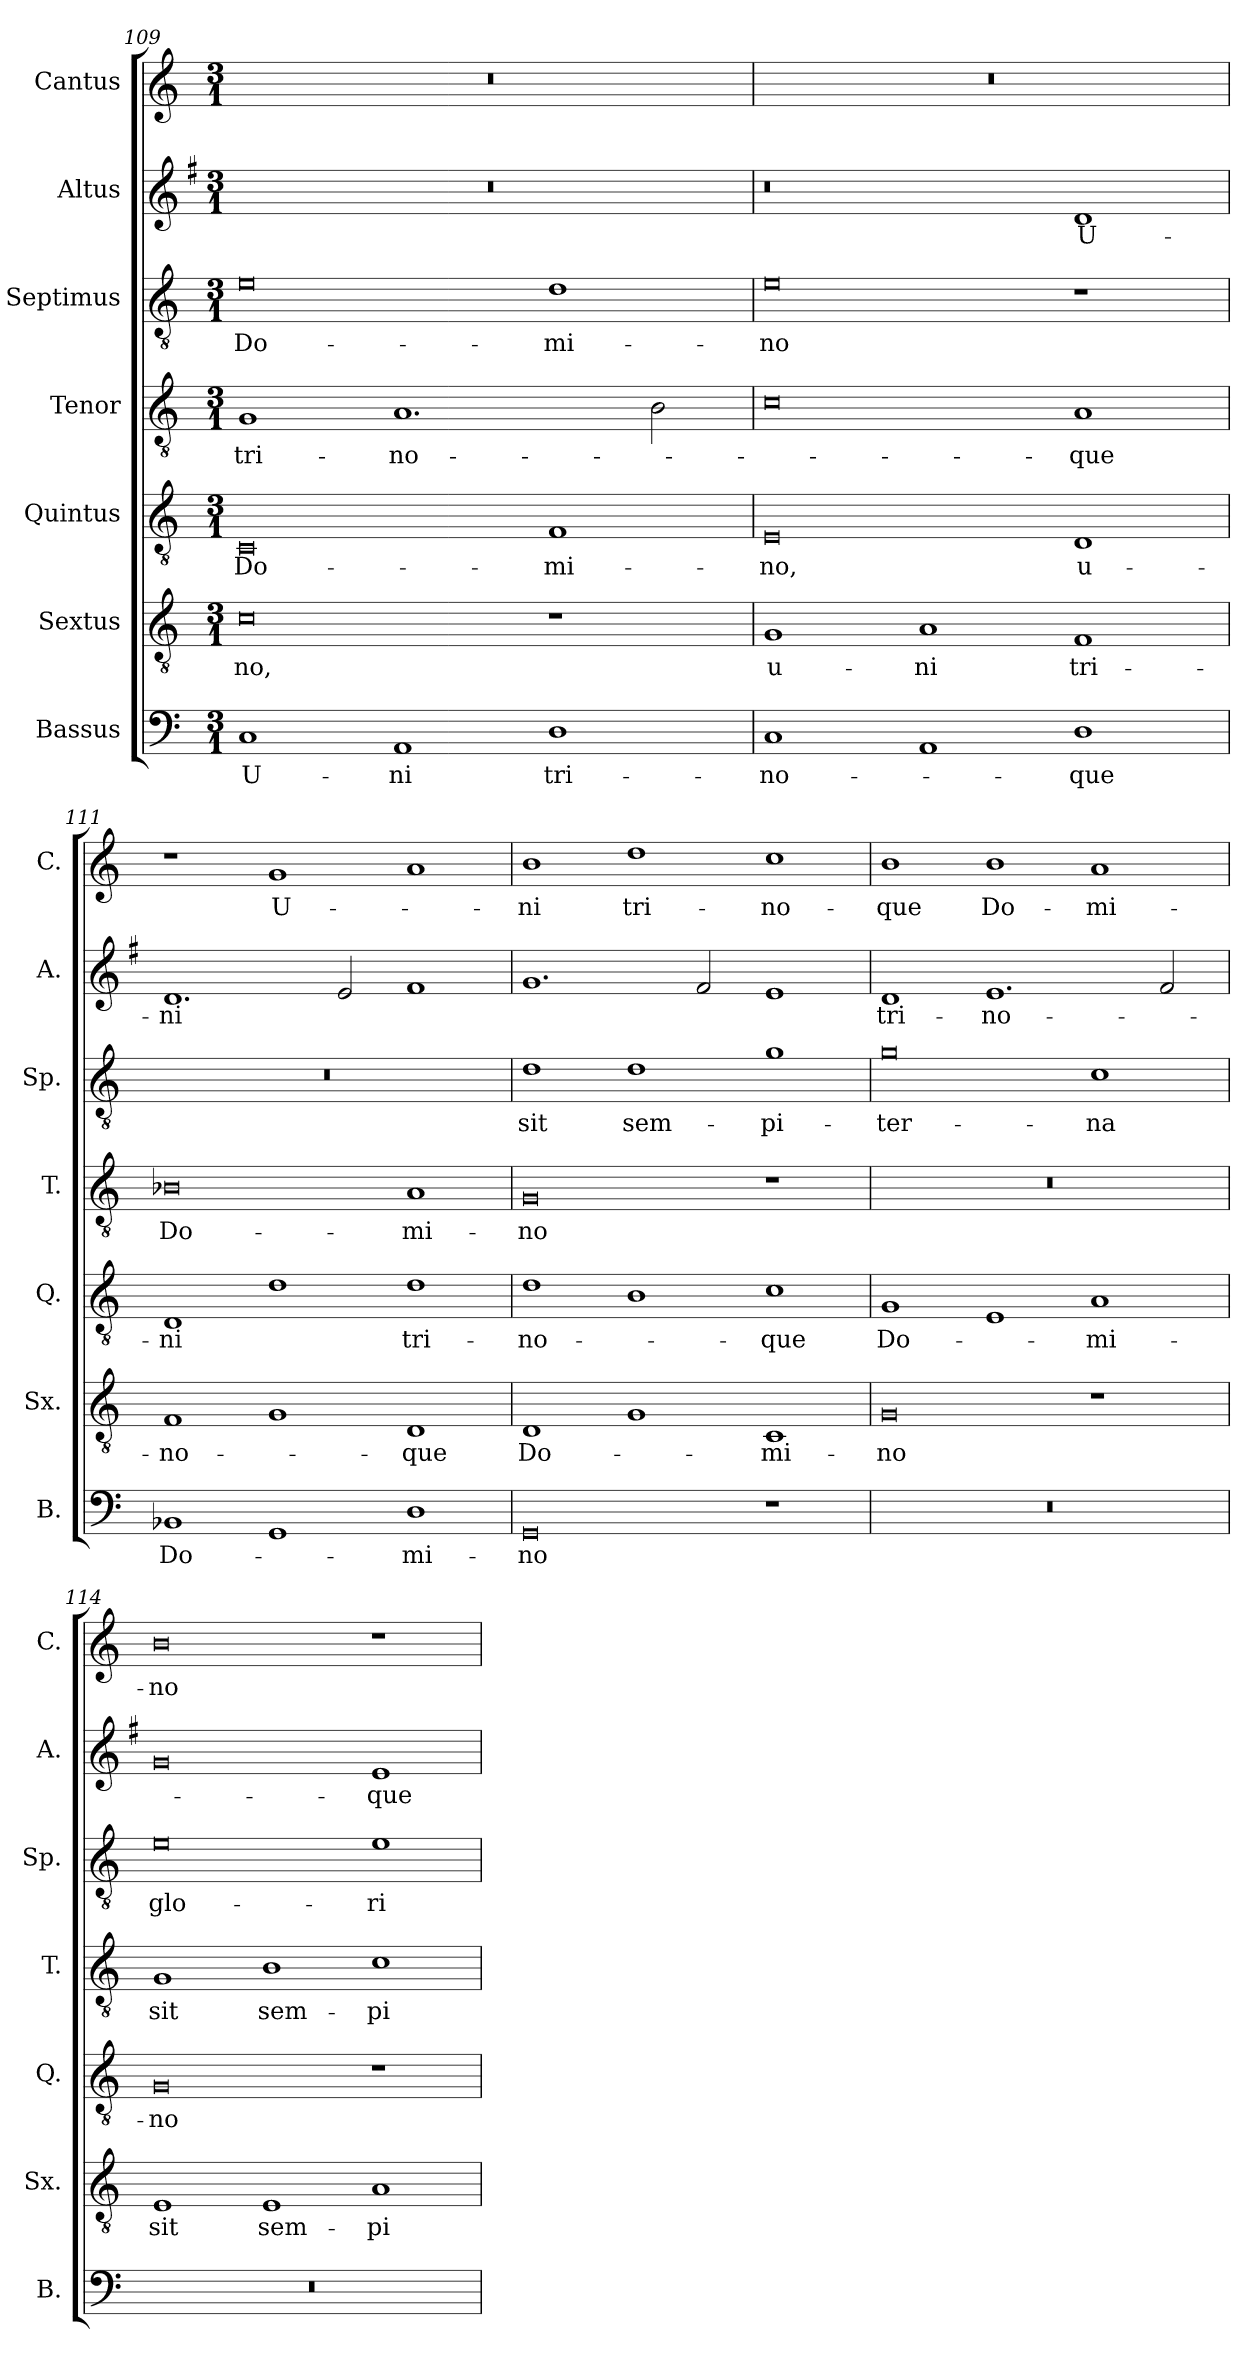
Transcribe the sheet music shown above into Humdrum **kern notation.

**kern	**text	**kern	**text	**kern	**text	**kern	**text	**kern	**text	**kern	**text	**kern	**text
*part7	*part7	*part6	*part6	*part5	*part5	*part4	*part4	*part3	*part3	*part2	*part2	*part1	*part1
*staff7	*staff7	*staff6	*staff6	*staff5	*staff5	*staff4	*staff4	*staff3	*staff3	*staff2	*staff2	*staff1	*staff1
*I"Bassus	*	*I"Sextus	*	*I"Quintus	*	*I"Tenor	*	*I"Septimus	*	*I"Altus	*	*I"Cantus	*
*I'B.	*	*I'Sx.	*	*I'Q.	*	*I'T.	*	*I'Sp.	*	*I'A.	*	*I'C.	*
*clefF4	*	*clefGv2	*	*clefGv2	*	*clefGv2	*	*clefGv2	*	*clefG2	*	*clefG2	*
*k[]	*	*k[]	*	*k[]	*	*k[]	*	*k[]	*	*k[f#]	*	*k[]	*
*M3/1	*	*M3/1	*	*M3/1	*	*M3/1	*	*M3/1	*	*M3/1	*	*M3/1	*
=109	=109	=109	=109	=109	=109	=109	=109	=109	=109	=109	=109	=109	=109
!	!LO:LY:b	!	!LO:LY:b	!	!LO:LY:b	!	!LO:LY:b	!	!LO:LY:b	!	!	!	!
1C	U-	0c	-no,	0C	Do-	1G	tri-	0e	Do-	0.r	.	0.r	.
!	!LO:LY:b	!	!	!	!	!	!LO:LY:b	!	!	!	!	!	!
1AA	-ni	.	.	.	.	1.A	-no-	.	.	.	.	.	.
!	!LO:LY:b	!	!	!	!LO:LY:b	!	!	!	!LO:LY:b	!	!	!	!
1D	tri-	1r	.	1F	-mi-	.	.	1d	-mi-	.	.	.	.
.	.	.	.	.	.	2B\	.	.	.	.	.	.	.
=110	=110	=110	=110	=110	=110	=110	=110	=110	=110	=110	=110	=110	=110
!	!LO:LY:b	!	!LO:LY:b	!	!LO:LY:b	!	!	!	!LO:LY:b	!	!	!	!
1C	-no-	1G	u-	0E	-no,	0c	.	0e	-no	0r	.	0.r	.
!	!	!	!LO:LY:b	!	!	!	!	!	!	!	!	!	!
1AA	.	1A	-ni	.	.	.	.	.	.	.	.	.	.
!	!LO:LY:b	!	!LO:LY:b	!	!LO:LY:b	!	!LO:LY:b	!	!	!	!LO:LY:b	!	!
1D	-que	1F	tri-	1D	u-	1A	-que	1r	.	1d	U-	.	.
=111	=111	=111	=111	=111	=111	=111	=111	=111	=111	=111	=111	=111	=111
!	!LO:LY:b	!	!LO:LY:b	!	!LO:LY:b	!	!LO:LY:b	!	!	!	!LO:LY:b	!	!
1BB-X	Do-	1F	-no-	1D	-ni	0B-X	Do-	0.r	.	1.d	-ni	1r	.
!	!	!	!	!	!	!	!	!	!	!	!	!	!LO:LY:b
1GG	.	1G	.	1d	.	.	.	.	.	.	.	1g	U-
.	.	.	.	.	.	.	.	.	.	2e/	.	.	.
!	!LO:LY:b	!	!LO:LY:b	!	!LO:LY:b	!	!LO:LY:b	!	!	!	!	!	!
1D	-mi-	1D	-que	1d	tri-	1A	-mi-	.	.	1f#	.	1a	.
!!LO:PB:g=z
=112	=112	=112	=112	=112	=112	=112	=112	=112	=112	=112	=112	=112	=112
!	!LO:LY:b	!	!LO:LY:b	!	!LO:LY:b	!	!LO:LY:b	!	!LO:LY:b	!	!	!	!LO:LY:b
0GG	-no	1D	Do-	1d	-no-	0G	-no	1d	sit	1.g	.	1b	-ni
!	!	!	!	!	!	!	!	!	!LO:LY:b	!	!	!	!LO:LY:b
.	.	1G	.	1B	.	.	.	1d	sem-	.	.	1dd	tri-
.	.	.	.	.	.	.	.	.	.	2f#/	.	.	.
!	!	!	!LO:LY:b	!	!LO:LY:b	!	!	!	!LO:LY:b	!	!	!	!LO:LY:b
1r	.	1C	-mi-	1c	-que	1r	.	1g	-pi-	1e	.	1cc	-no-
=113	=113	=113	=113	=113	=113	=113	=113	=113	=113	=113	=113	=113	=113
!	!	!	!LO:LY:b	!	!LO:LY:b	!	!	!	!LO:LY:b	!	!LO:LY:b	!	!LO:LY:b
0.r	.	0G	-no	1G	Do-	0.r	.	0g	-ter-	1d	tri-	1b	-que
!	!	!	!	!	!	!	!	!	!	!	!LO:LY:b	!	!LO:LY:b
.	.	.	.	1E	.	.	.	.	.	1.e	-no-	1b	Do-
!	!	!	!	!	!LO:LY:b	!	!	!	!LO:LY:b	!	!	!	!LO:LY:b
.	.	1r	.	1A	-mi-	.	.	1c	-na	.	.	1a	-mi-
.	.	.	.	.	.	.	.	.	.	2f#/	.	.	.
=114	=114	=114	=114	=114	=114	=114	=114	=114	=114	=114	=114	=114	=114
!	!	!	!LO:LY:b	!	!LO:LY:b	!	!LO:LY:b	!	!LO:LY:b	!	!	!	!LO:LY:b
0.r	.	1E	sit	0G	-no	1G	sit	0e	glo-	0g	.	0b	-no
!	!	!	!LO:LY:b	!	!	!	!LO:LY:b	!	!	!	!	!	!
.	.	1E	sem-	.	.	1B	sem-	.	.	.	.	.	.
!	!	!	!LO:LY:b	!	!	!	!LO:LY:b	!	!LO:LY:b	!	!LO:LY:b	!	!
.	.	1A	-pi-	1r	.	1c	-pi-	1e	-ri-	1e	-que	1r	.
=	=	=	=	=	=	=	=	=	=	=	=	=	=
*-	*-	*-	*-	*-	*-	*-	*-	*-	*-	*-	*-	*-	*-
